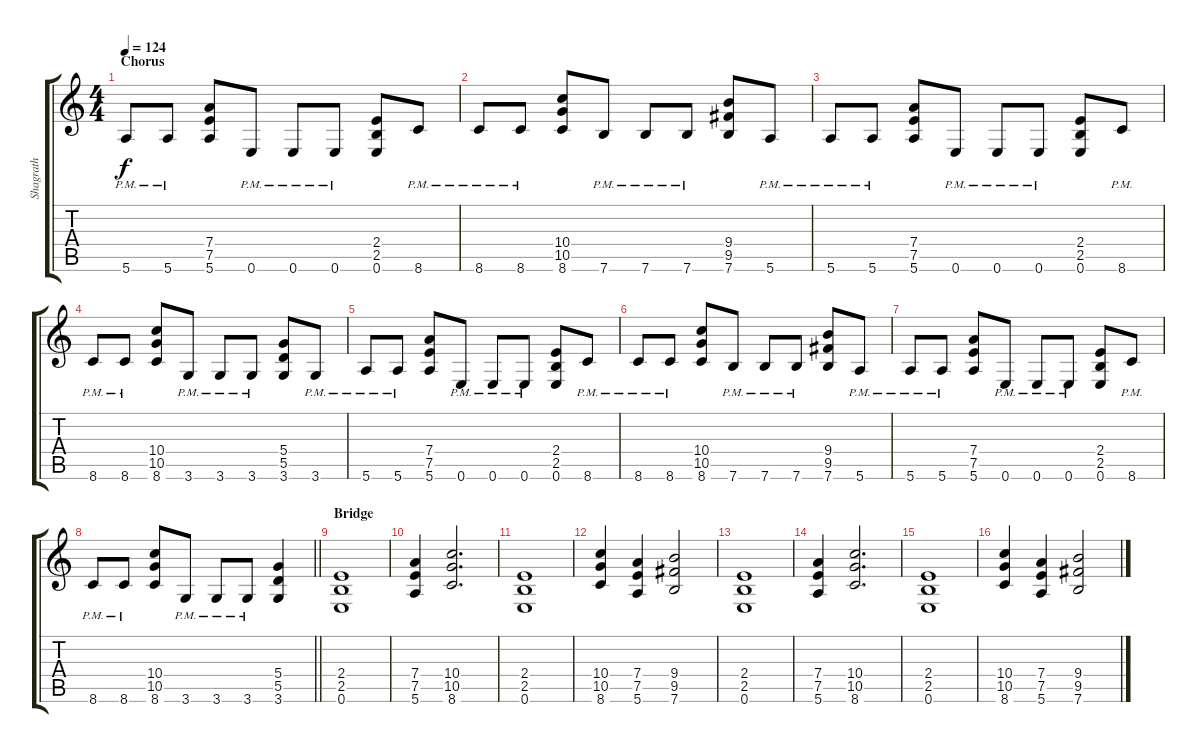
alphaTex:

\track ("Shagrath" "Shagrath") {instrument distortionguitar}
\staff {score tabs}
\tuning (E4 B3 G3 D3 A2 E2) {hide}
\ts (4 4)
\section ("" "Chorus")
\tempo 124
\clef g2
\ks c
5.6{pm}.8{dy f} 5.6{pm}.8 (7.4 7.5 5.6).8 0.6{pm}.8 0.6{pm}.8 0.6{pm}.8 (2.4 2.5 0.6).8 8.6{pm}.8 |
8.6{pm}.8 8.6{pm}.8 (10.4 10.5 8.6).8 7.6{pm}.8 7.6{pm}.8 7.6{pm}.8 (9.4 9.5 7.6).8 5.6{pm}.8 |
5.6{pm}.8 5.6{pm}.8 (7.4 7.5 5.6).8 0.6{pm}.8 0.6{pm}.8 0.6{pm}.8 (2.4 2.5 0.6).8 8.6{pm}.8 |
8.6{pm}.8 8.6{pm}.8 (10.4 10.5 8.6).8 3.6{pm}.8 3.6{pm}.8 3.6{pm}.8 (5.4 5.5 3.6).8 3.6{pm}.8 |
5.6{pm}.8 5.6{pm}.8 (7.4 7.5 5.6).8 0.6{pm}.8 0.6{pm}.8 0.6{pm}.8 (2.4 2.5 0.6).8 8.6{pm}.8 |
8.6{pm}.8 8.6{pm}.8 (10.4 10.5 8.6).8 7.6{pm}.8 7.6{pm}.8 7.6{pm}.8 (9.4 9.5 7.6).8 5.6{pm}.8 |
5.6{pm}.8 5.6{pm}.8 (7.4 7.5 5.6).8 0.6{pm}.8 0.6{pm}.8 0.6{pm}.8 (2.4 2.5 0.6).8 8.6{pm}.8 |
\barLineRight lightlight
8.6{pm}.8 8.6{pm}.8 (10.4 10.5 8.6).8 3.6{pm}.8 3.6{pm}.8 3.6{pm}.8 (5.4 5.5 3.6).4 |
\section ("" "Bridge")
(2.4 2.5 0.6).1 |
(7.4 7.5 5.6).4 (10.4 10.5 8.6).2{d} |
(2.4 2.5 0.6).1 |
(10.4 10.5 8.6).4 (7.4 7.5 5.6).4 (9.4 9.5 7.6).2 |
(2.4 2.5 0.6).1 |
(7.4 7.5 5.6).4 (10.4 10.5 8.6).2{d} |
(2.4 2.5 0.6).1 |
(10.4 10.5 8.6).4 (7.4 7.5 5.6).4 (9.4 9.5 7.6).2
